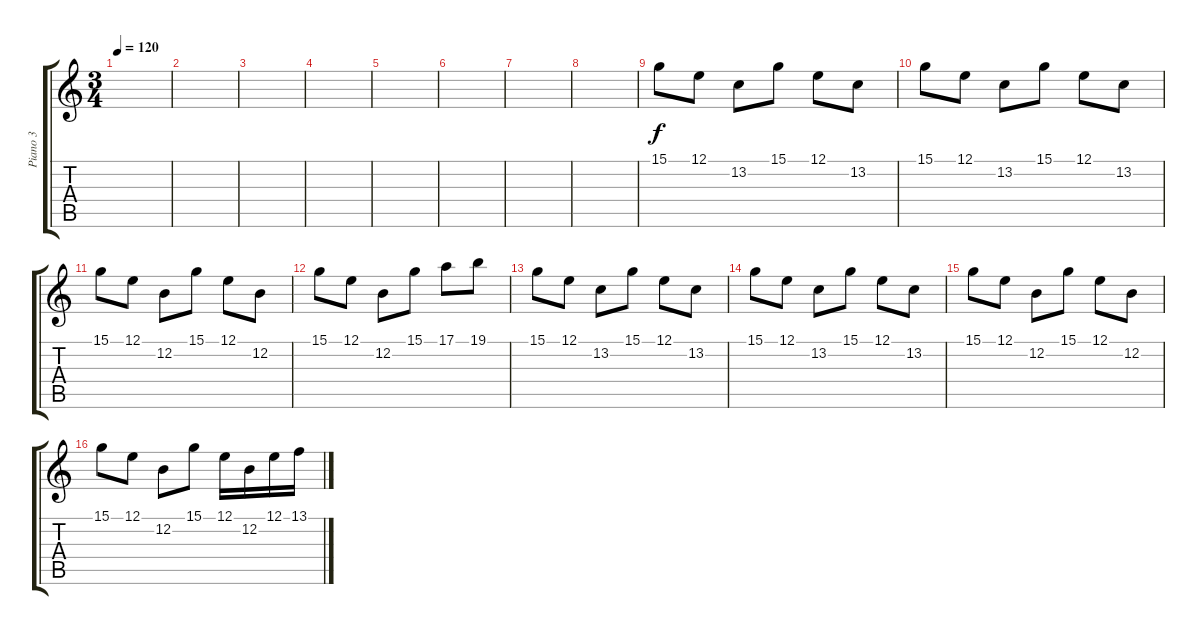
\track ("Piano 3" "Piano 3") {instrument acousticgrandpiano}
\staff {score tabs}
\tuning (E4 B3 G3 D3 A2 E2) {hide}
\ts (3 4)
\tempo 120
\clef g2
\ks c
|
|
|
|
|
|
|
|
15.1.8 12.1.8 13.2.8 15.1.8 12.1.8 13.2.8 |
15.1.8 12.1.8 13.2.8 15.1.8 12.1.8 13.2.8 |
15.1.8 12.1.8 12.2.8 15.1.8 12.1.8 12.2.8 |
15.1.8 12.1.8 12.2.8 15.1.8 17.1.8 19.1.8 |
15.1.8 12.1.8 13.2.8 15.1.8 12.1.8 13.2.8 |
15.1.8 12.1.8 13.2.8 15.1.8 12.1.8 13.2.8 |
15.1.8 12.1.8 12.2.8 15.1.8 12.1.8 12.2.8 |
15.1.8 12.1.8 12.2.8 15.1.8 12.1.16 12.2.16 12.1.16 13.1.16
